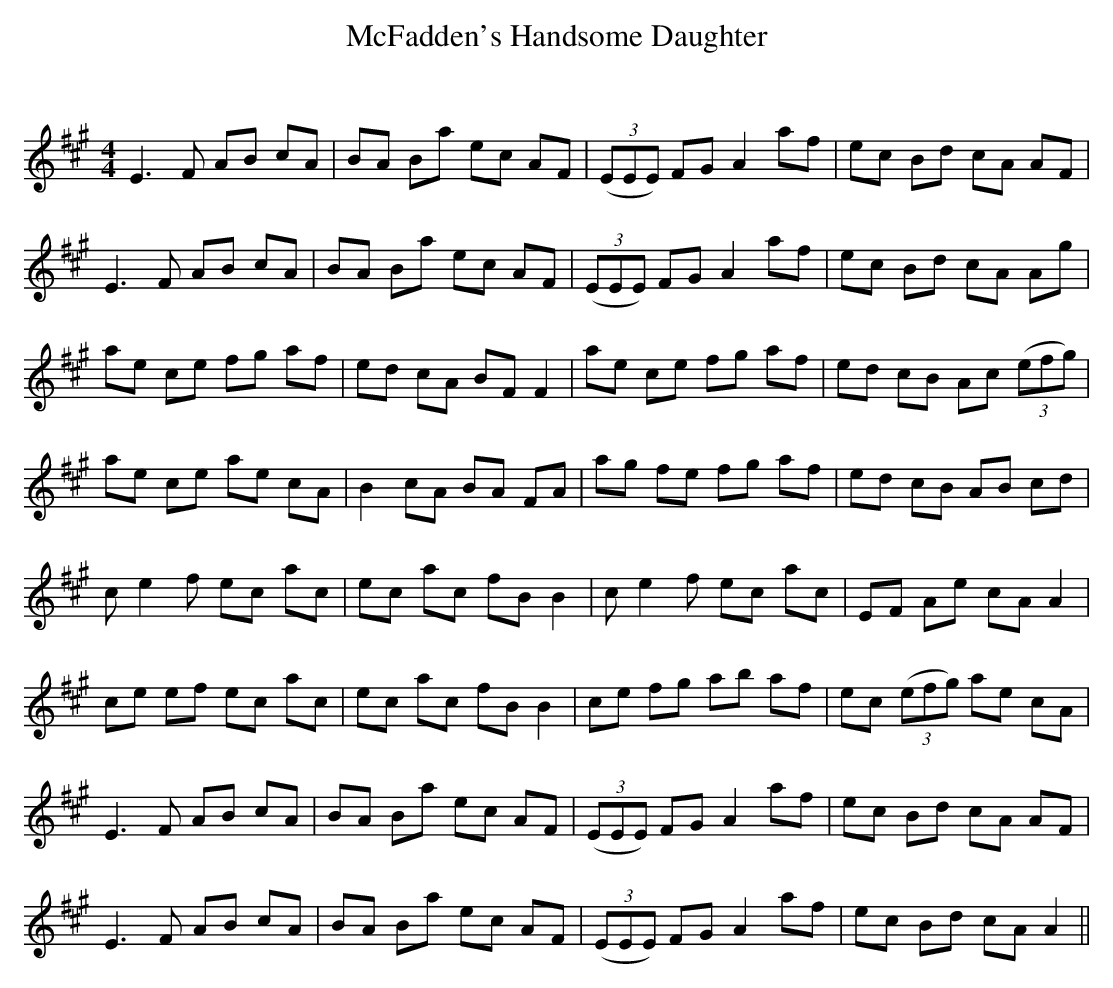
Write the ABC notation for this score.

X:1
T: McFadden's Handsome Daughter
C:
Q: 232
K:A
M:4/4
L:1/8
E3F AB cA|BA Ba ec AF|((3EEE) FG A2 af|ec Bd cA AF|
E3F AB cA|BA Ba ec AF|((3EEE) FG A2 af|ec Bd cA Ag|
ae ce fg af|ed cA BF F2|ae ce fg af|ed cB Ac ((3efg) |
ae ce ae cA|B2 cA BA FA|ag fe fg af|ed cB AB cd|
ce2f ec ac|ec ac fB B2|ce2f ec ac|EF Ae cA A2|
ce ef ec ac|ec ac fB B2|ce fg ab af|ec ((3efg) ae cA|
E3F AB cA|BA Ba ec AF|((3EEE) FG A2 af|ec Bd cA AF|
E3F AB cA|BA Ba ec AF|((3EEE) FG A2 af|ec Bd cA A2||
